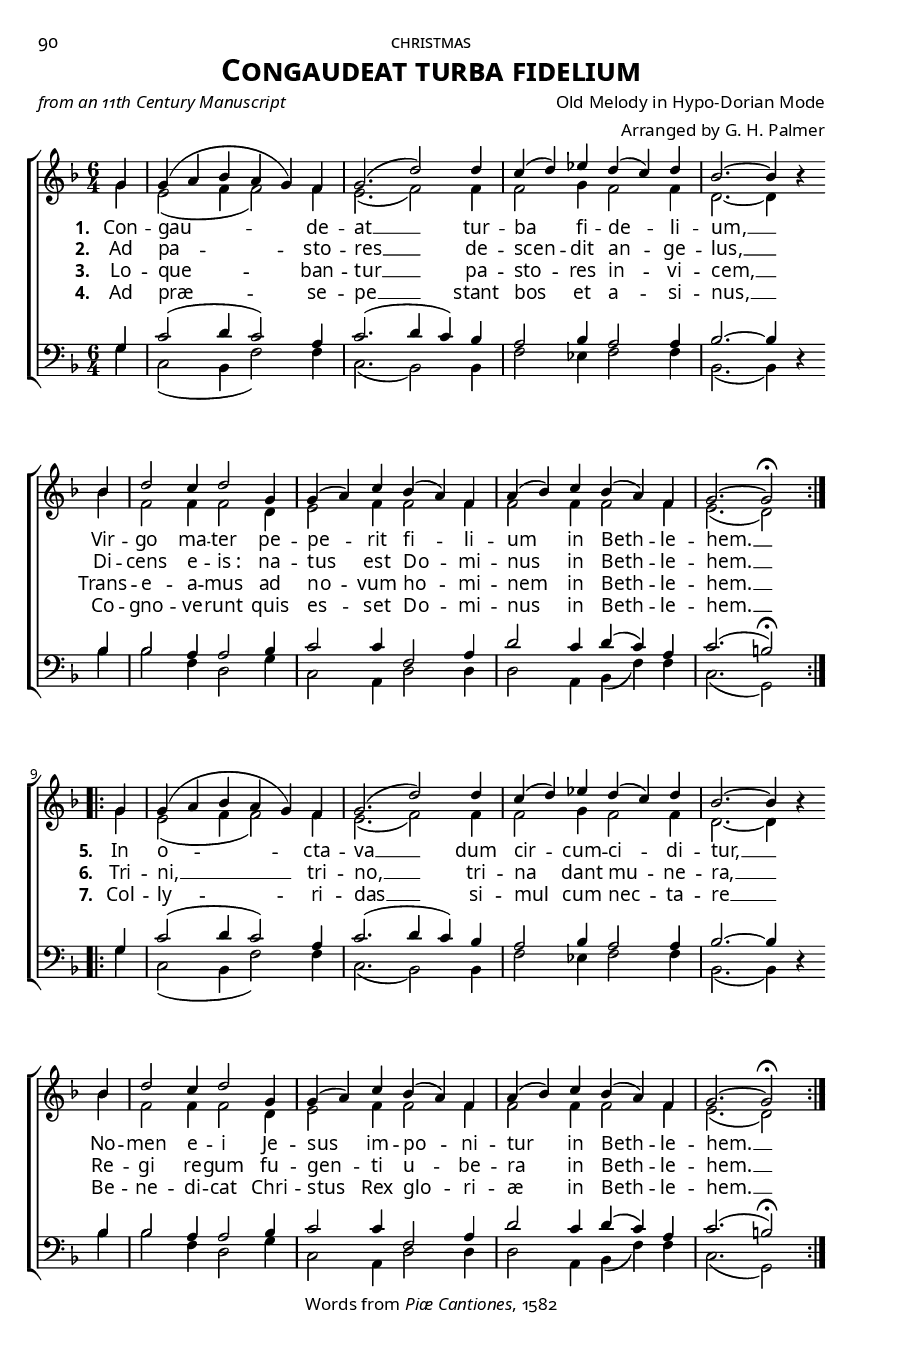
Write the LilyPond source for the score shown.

\version "2.14.2"
\include "util.ly"
\paper {
  print-all-headers = ##t
  paper-height = 9\in
  paper-width = 6\in
  indent = 0\in
  %system-system-spacing = #'((basic-distance . 10) (padding . 0))
  %score-markup-spacing =
  %  #'((basic-distance . 0)
  %     (minimum-distance . 0)
  %     (padding . -11)
  %     (stretchability . 100))
  system-system-spacing =
    #'((basic-distance . 0)
       (minimum-distance . 0)
       (padding . -1)
       (stretchability . 100))
  ragged-last-bottom = ##f
  ragged-bottom = ##f
  two-sided = ##t
  inner-margin = 0.5\in
  outer-margin = 0.25\in
  top-margin = 0.25\in
  bottom-margin = 0.25\in
  first-page-number = #090
  print-first-page-number = ##t
  headerLine = \markup{\override #'(font-name . "Garamond Premier Pro") \smallCapsOldStyle"christmas"}
  oddHeaderMarkup = \markup\fill-line{
     \override #'(font-name . "Garamond Premier Pro")\abs-fontsize #8.5
     \combine 
        \fill-line{"" \on-the-fly #print-page-number-check-first
        \oldStylePageNum""
        }
        \fill-line{\headerLine}
  }
  evenHeaderMarkup = \markup {
     \override #'(font-name . "Garamond Premier Pro")\abs-fontsize #8.5
     \combine
        \on-the-fly #print-page-number-check-first
        \oldStylePageNum""
        \fill-line{\headerLine}
  }
}

#(set-global-staff-size 15) \paper{ #(define fonts (make-pango-font-tree "GoudyOlSt BT" "Garamond Premier Pro" "Garamond Premier Pro" (/ 15 20))) }
global = {
  \key f \major
  \time 6/4
}

sopMusic = \relative c'' {
  \repeat volta 2 {
    \partial 4 g4 |
    g( a bes a g) f |
    g2.( d'2)  d4 |
    c( d) ees d( c) d |
    bes2.~ bes4 bes\rest \bar""\break bes |
    
    d2 c4 d2 g,4 |
    g( a) c bes( a) f |
    a( bes) c bes( a) f |
    \partial 4*5 g2.~ g2\fermata \break 
  }
}
sopWords = \lyricmode {
  
}

altoMusic = \relative c'' {
  g4 |
  e2( f4 f2) f4 |
  e2.( f2) f4 |
  f2 g4 f2 f4 |
  d2.~ d4 s4 bes' |
  
  f2 f4 f2 d4 |
  e2 f4 f2 f4 |
  f2 f4 f2 f4 |
  e2.( d2)
}
altoWords = \lyricmode {
  \dropLyricsIX
  \set stanza = #"1. "
  Con -- gau -- de -- at __ tur -- ba fi -- de -- li -- um, __
  Vir -- go ma -- ter pe -- pe -- rit fi -- li -- um
  in Beth -- le -- hem. __
  
  
  \set stanza = #"5. "
  In o -- cta -- va __ dum cir -- cum -- ci -- di -- tur, __
  No -- men e -- i Je -- sus im -- po -- ni -- tur
  in Beth -- le -- hem. __
}
altoWordsII = \lyricmode {
  \dropLyricsIX
%\markup\italic
  \set stanza = #"2. "  
  Ad pa -- sto -- res __ de -- scen -- dit an -- ge -- lus, __
  Di -- cens e -- is_: na -- tus est Do -- mi -- nus
  in Beth -- le -- hem. __
  
  
  \set stanza = #"6. "
  Tri -- ni, __ tri -- no, __ tri -- na dant mu -- ne -- ra, __
  Re -- gi re -- gum fu -- gen -- ti u -- be -- ra
  in Beth -- le -- hem. __
}
altoWordsIII = \lyricmode {
  \dropLyricsIX
  \set stanza = #"3. "
  Lo -- que -- ban -- tur __ pa -- sto -- res in -- vi -- cem, __
  Trans -- e -- a -- mus ad no -- vum ho -- mi -- nem
  in Beth -- le -- hem. __
  
  
  \set stanza = #"7. "
  Col -- ly -- ri -- das __ si -- mul cum nec -- ta -- re __
  Be -- ne -- di -- cat Chri -- stus Rex glo -- ri -- æ
  in Beth -- le -- hem. __
}
altoWordsIV = \lyricmode {
  \dropLyricsIX
  \set stanza = #"4. "
  Ad præ -- se -- pe __ stant bos et a -- si -- nus, __
  Co -- gno -- ve -- runt quis es -- set Do -- mi -- nus
  in Beth -- le -- hem. __
}
altoWordsV = \lyricmode {
}
altoWordsVI = \lyricmode {
}
altoWordsVII = \lyricmode {
}
tenorMusic = \relative c' {
  g4 |
  c2( d4 c2) a4 |
  c2.( d4 c4) bes |
  a2 bes4 a2 a4 |
  bes2.~ bes4 s4 bes |
  
  bes2 a4 a2 bes4 |
  c2 c4 f,2 a4 |
  d2 c4 d( c) a |
  c2.( b2\fermata)
}
tenorWords = \lyricmode {

}

bassMusic = \relative c' {
  g4 |
  c,2( bes4 f'2) f4 |
  c2.( bes2) bes4 |
  f'2 ees4 f2 f4 |
  bes,2.( bes4) d4\rest bes'4 |
  
  bes2 f4 d2 g4 |
  c,2 a4 d2 d4 |
  d2 a4 bes( f') f |
  c2.( g2)
}
bassWords = \lyricmode {

}

pianoRH = \relative c' {
  
}
pianoLH = \relative c' {
  
}

\score {
  <<
   \new ChoirStaff <<
%    \new Lyrics = sopranos { s1 }
    \new Staff = women <<
      \new Voice = "sopranos" {
        \voiceOne
        << \global \repeat unfold2\sopMusic >>
      }
      \new Voice = "altos" {
        \voiceTwo
        << \global \repeat unfold2\altoMusic >>
      }
    >>
    \new Staff = men <<
      \clef bass
      \new Voice = "tenors" {
        \voiceOne
        << \global \repeat unfold2\tenorMusic >>
      }
      \new Voice = "basses" {
        \voiceTwo << \global \repeat unfold2\bassMusic >>
      }
    >>
%    \new Lyrics = basses { s1 }
%    \context Lyrics = sopranos \lyricsto sopranos \sopWords
    \new Lyrics = "altosVII"  \with { alignBelowContext = #"women" } \lyricsto "sopranos" \altoWordsVII
    \new Lyrics = "altosVI"  \with { alignBelowContext = #"women" } \lyricsto "sopranos" \altoWordsVI
    \new Lyrics = "altosV"  \with { alignBelowContext = #"women" } \lyricsto "sopranos" \altoWordsV
    \new Lyrics = "altosIV"  \with { alignBelowContext = #"women" } \lyricsto "sopranos" \altoWordsIV
    \new Lyrics = "altosIII"  \with { alignBelowContext = #"women" } \lyricsto "sopranos" \altoWordsIII
    \new Lyrics = "altosII"  \with { alignBelowContext = #"women" } \lyricsto "sopranos" \altoWordsII
    \new Lyrics = "altos"  \with { alignBelowContext = #"women" \override VerticalAxisGroup #'nonstaff-relatedstaff-spacing = #'((padding . -0.5))} \lyricsto "sopranos" \altoWords
    \context Lyrics = tenors \lyricsto tenors \tenorWords
%    \context Lyrics = basses \lyricsto basses \bassWords
   >>
%    \new PianoStaff << \new Staff { \new Voice { \pianoRH } } \new Staff { \clef "bass" \pianoLH } >>
  >>
  \layout {
    \context {
      \Score
      %\override SpacingSpanner #'base-shortest-duration = #(ly:make-moment 1 8)
      %\override SpacingSpanner #'common-shortest-duration = #(ly:make-moment 1 4)
    }
    \context {
      % a little smaller so lyrics
      % can be closer to the staff
      \Staff
      \override VerticalAxisGroup #'minimum-Y-extent = #'(-3 . 3)
    }
    \context {
      \Lyrics
      \override LyricText #'X-offset = #center-on-word
    }
  }
  \header {
    title = \markup{\override #'(font-name . "Garamond Premier Pro Semibold"){ \abs-fontsize #15 \smallCapsOldStyle"Congaudeat turba fidelium"}}
    poet = \markup\concat{\italic \oldStyleNum"from an 11th Century Manuscript"}
    composer = \markup\oldStyleNum"Old Melody in Hypo-Dorian Mode"
    arranger = \markup\oldStyleNum"Arranged by G. H. Palmer"
  }
}
\header {
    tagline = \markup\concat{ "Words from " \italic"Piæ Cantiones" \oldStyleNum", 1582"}
  }

